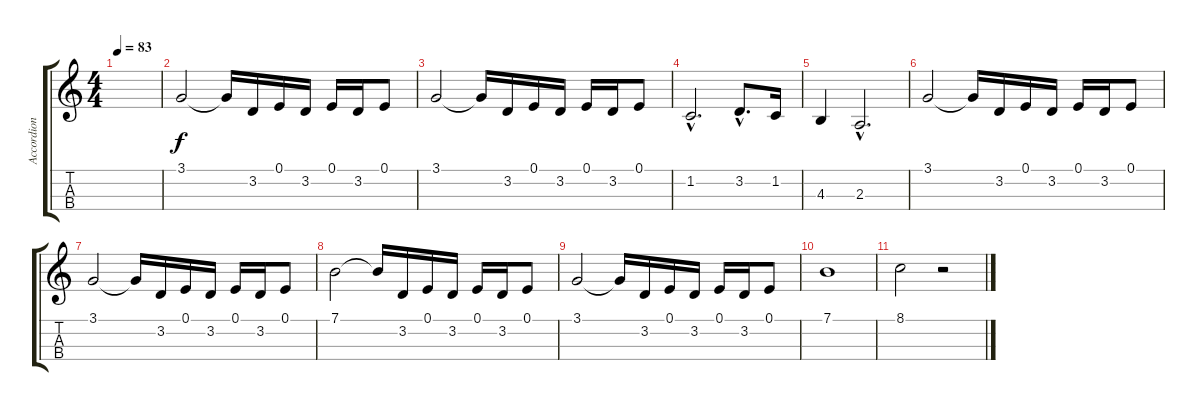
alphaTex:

\track ("Accordion" "Accordion") {instrument tangoaccordion}
\staff {score tabs}
\tuning (E4 B3 G3 D3) {hide}
\ts (4 4)
\tempo 83
\clef g2
\ks c
|
3.1.2 3.1{t}.16 3.2.16 0.1.16 3.2.16 0.1.16 3.2.16 0.1.8 |
3.1.2 3.1{t}.16 3.2.16 0.1.16 3.2.16 0.1.16 3.2.16 0.1.8 |
1.2{hac}.2{d} 3.2{hac}.8{d} 1.2.16 |
4.3.4 2.3{hac}.2{d} |
3.1.2 3.1{t}.16 3.2.16 0.1.16 3.2.16 0.1.16 3.2.16 0.1.8 |
3.1.2 3.1{t}.16 3.2.16 0.1.16 3.2.16 0.1.16 3.2.16 0.1.8 |
7.1.2 7.1{t}.16 3.2.16 0.1.16 3.2.16 0.1.16 3.2.16 0.1.8 |
3.1.2 3.1{t}.16 3.2.16 0.1.16 3.2.16 0.1.16 3.2.16 0.1.8 |
7.1.1 |
8.1.2 r.2
